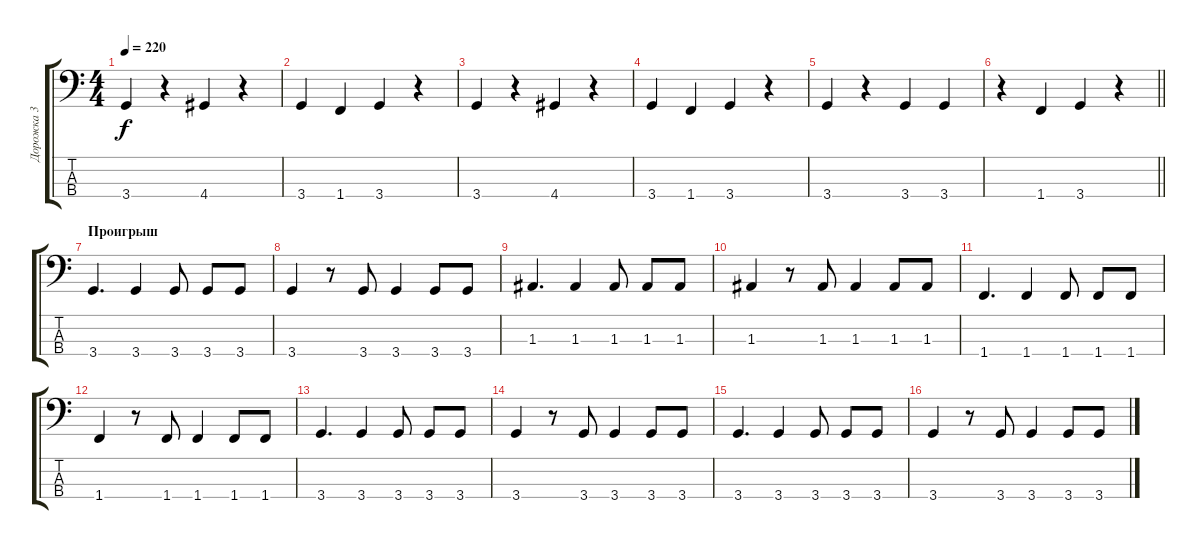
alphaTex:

\track ("Дорожка 3" "Дорожка 3") {instrument electricbasspick}
\staff {score tabs}
\tuning (G2 D2 A1 E1) {hide}
\ts (4 4)
\tempo 220
\clef f4
\ks c
3.4.4{dy f} r.4 4.4.4 r.4 |
3.4.4 1.4.4 3.4.4 r.4 |
3.4.4 r.4 4.4.4 r.4 |
3.4.4 1.4.4 3.4.4 r.4 |
3.4.4 r.4 3.4.4 3.4.4 |
\barLineRight lightlight
r.4 1.4.4 3.4.4 r.4 |
\section ("" "Проигрыш")
3.4.4{d} 3.4.4 3.4.8 3.4.8 3.4.8 |
3.4.4 r.8 3.4.8 3.4.4 3.4.8 3.4.8 |
1.3.4{d} 1.3.4 1.3.8 1.3.8 1.3.8 |
1.3.4 r.8 1.3.8 1.3.4 1.3.8 1.3.8 |
1.4.4{d} 1.4.4 1.4.8 1.4.8 1.4.8 |
1.4.4 r.8 1.4.8 1.4.4 1.4.8 1.4.8 |
3.4.4{d} 3.4.4 3.4.8 3.4.8 3.4.8 |
3.4.4 r.8 3.4.8 3.4.4 3.4.8 3.4.8 |
3.4.4{d} 3.4.4 3.4.8 3.4.8 3.4.8 |
3.4.4 r.8 3.4.8 3.4.4 3.4.8 3.4.8
